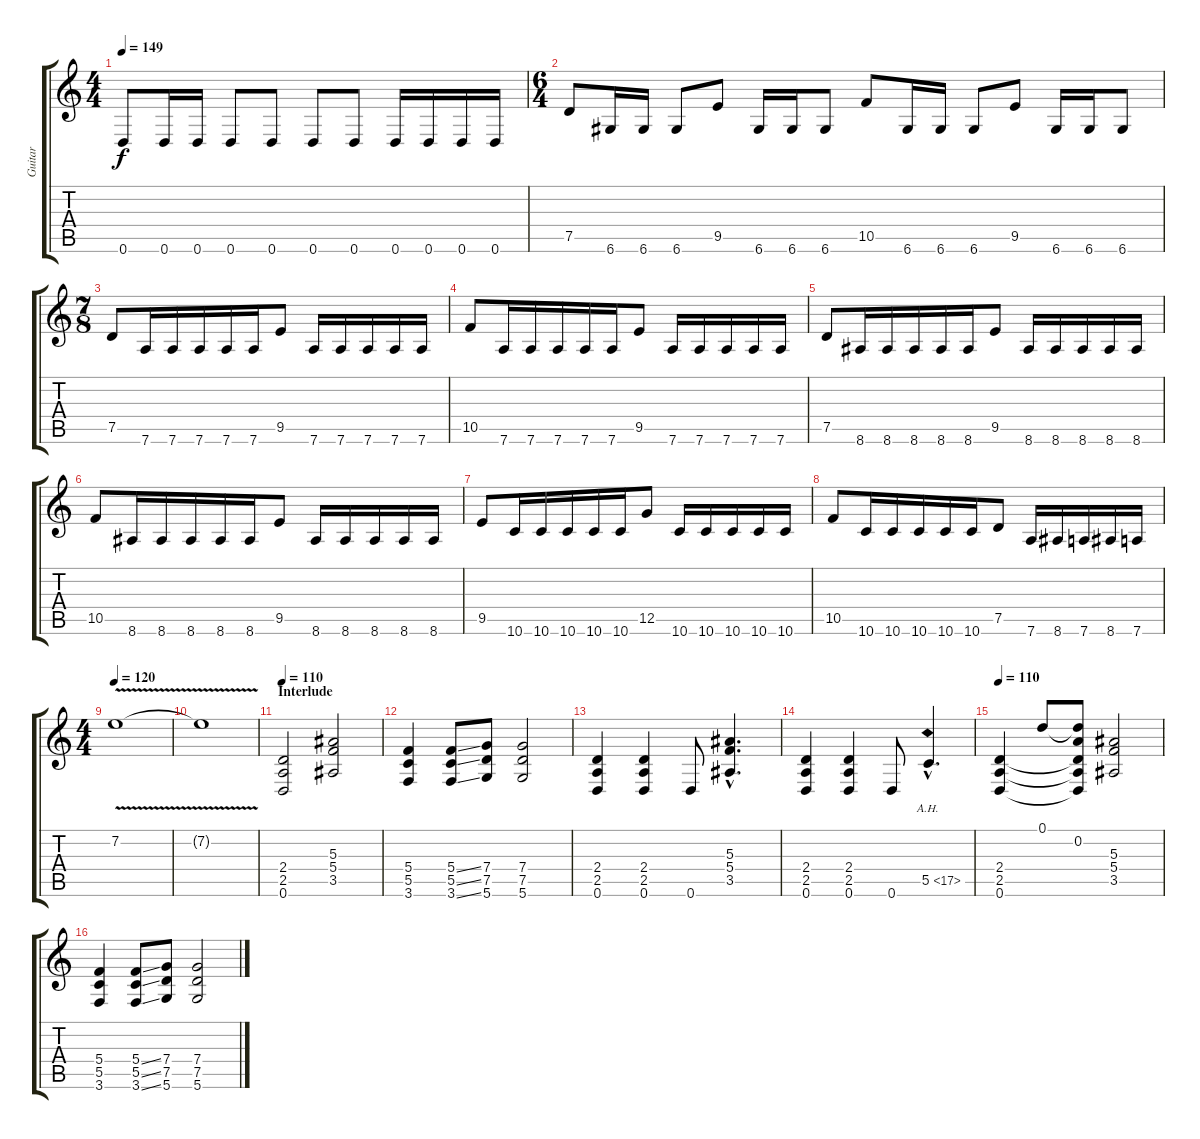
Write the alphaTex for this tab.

\track ("Guitar" "Guitar") {instrument distortionguitar}
\staff {score tabs}
\tuning (D4 A3 F3 C3 G2 D2) {hide}
\ts (4 4)
\tempo 149
\clef g2
\ks c
0.6.8{dy f} 0.6.16 0.6.16 0.6.8 0.6.8 0.6.8 0.6.8 0.6.16 0.6.16 0.6.16 0.6.16 |
\ts (6 4)
7.5.8 6.6.16 6.6.16 6.6.8 9.5.8 6.6.16 6.6.16 6.6.8 10.5.8 6.6.16 6.6.16 6.6.8 9.5.8 6.6.16 6.6.16 6.6.8 |
\ts (7 8)
7.5.8 7.6.16 7.6.16 7.6.16 7.6.16 7.6.16 9.5.8 7.6.16 7.6.16 7.6.16 7.6.16 7.6.16 |
10.5.8 7.6.16 7.6.16 7.6.16 7.6.16 7.6.16 9.5.8 7.6.16 7.6.16 7.6.16 7.6.16 7.6.16 |
7.5.8 8.6.16 8.6.16 8.6.16 8.6.16 8.6.16 9.5.8 8.6.16 8.6.16 8.6.16 8.6.16 8.6.16 |
10.5.8 8.6.16 8.6.16 8.6.16 8.6.16 8.6.16 9.5.8 8.6.16 8.6.16 8.6.16 8.6.16 8.6.16 |
9.5.8 10.6.16 10.6.16 10.6.16 10.6.16 10.6.16 12.5.8 10.6.16 10.6.16 10.6.16 10.6.16 10.6.16 |
10.5.8 10.6.16 10.6.16 10.6.16 10.6.16 10.6.16 7.5.8 7.6.16 8.6.16 7.6.16 8.6.16 7.6.16 |
\ts (4 4)
\tempo 120
7.2{v}.1 |
7.2{t}.1 |
\section ("" "Interlude")
\tempo 110
(2.4 2.5 0.6).2 (5.3 5.4 3.5).2 |
(5.4 5.5 3.6).4 (5.4{ss} 5.5{ss} 3.6{ss}).8 (7.4 7.5 5.6).8 (7.4 7.5 5.6).2 |
(2.4 2.5 0.6).4 (2.4 2.5 0.6).4 0.6.8 (5.3{hac} 5.4{hac} 3.5{hac}).4{d} |
(2.4 2.5 0.6).4 (2.4 2.5 0.6).4 0.6.8 5.5{ah 12 hac}.4{d} |
\tempo 110
(2.4 2.5 0.6).4 0.1.8 (0.1{t} 0.2 2.4{t} 2.5{t} 0.6{t}).8 (5.3 5.4 3.5).2 |
(5.4 5.5 3.6).4 (5.4{ss} 5.5{ss} 3.6{ss}).8 (7.4 7.5 5.6).8 (7.4 7.5 5.6).2
